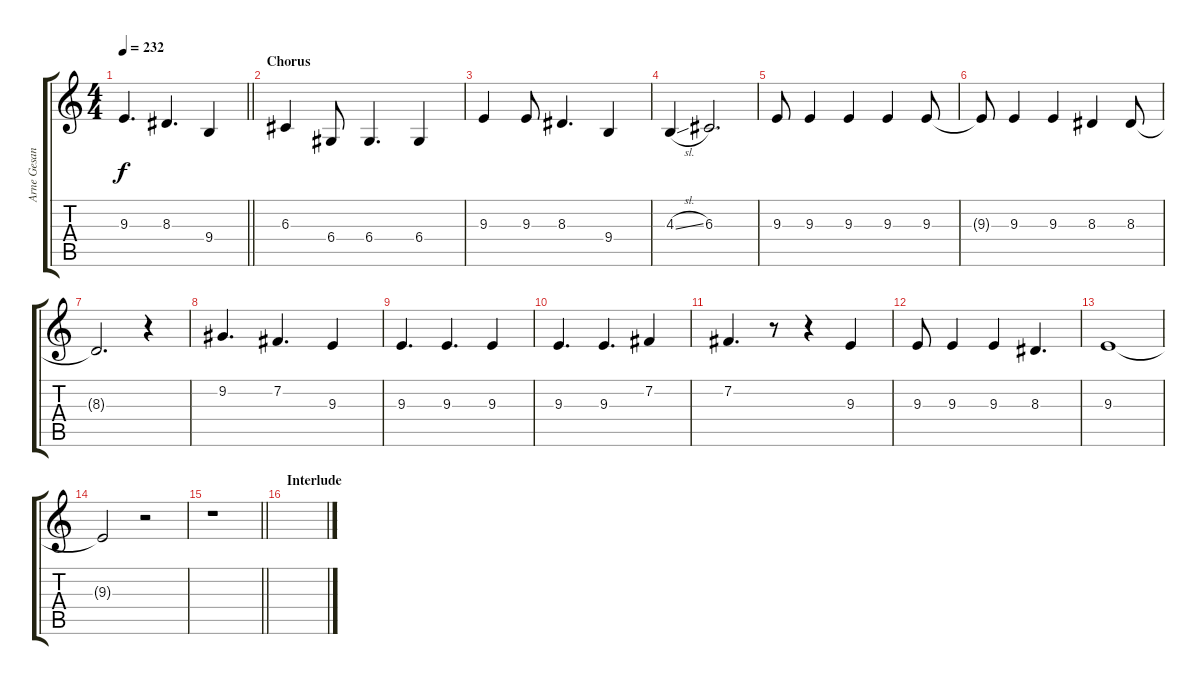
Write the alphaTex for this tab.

\track ("Arne Gesang" "Arne Gesan") {instrument lead2sawtooth}
\staff {score tabs}
\tuning (E4 B3 G3 D3 A2 E2) {hide}
\ts (4 4)
\tempo 232
\clef g2
\barLineRight lightlight
\ks c
9.3.4{d dy f} 8.3.4{d} 9.4.4 |
\section ("" "Chorus")
6.3.4 6.4.8 6.4.4{d} 6.4.4 |
9.3.4 9.3.8 8.3.4{d} 9.4.4 |
4.3{sl}.4 6.3.2{d} |
9.3.8 9.3.4 9.3.4 9.3.4 9.3.8 |
9.3{t}.8 9.3.4 9.3.4 8.3.4 8.3.8 |
8.3{t}.2{d} r.4 |
9.2.4{d} 7.2.4{d} 9.3.4 |
9.3.4{d} 9.3.4{d} 9.3.4 |
9.3.4{d} 9.3.4{d} 7.2.4 |
7.2.4{d} r.8 r.4 9.3.4 |
9.3.8 9.3.4 9.3.4 8.3.4{d} |
9.3.1 |
9.3{t}.2 r.2 |
\barLineRight lightlight
r.1 |
\section ("" "Interlude")
